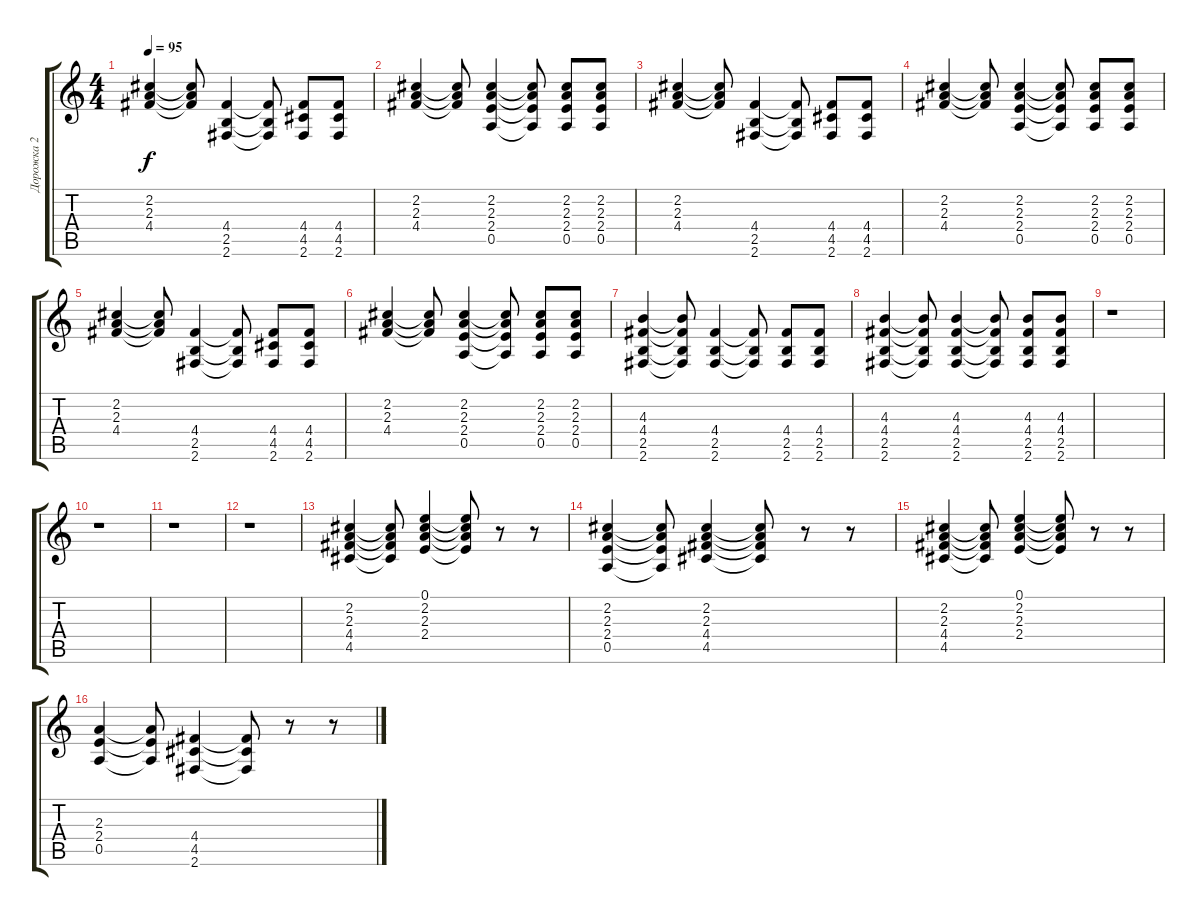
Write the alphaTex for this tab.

\track ("Дорожка 2" "Дорожка 2") {instrument electricguitarclean}
\staff {score tabs}
\tuning (E4 B3 G3 D3 A2 E2) {hide}
\ts (4 4)
\tempo 95
\clef g2
\ks c
(2.2 2.3 4.4).4{dy f} (2.2{t} 2.3{t} 4.4{t}).8 (4.4 2.5 2.6).4 (4.4{t} 2.5{t} 2.6{t}).8 (4.4 4.5 2.6).8 (4.4 4.5 2.6).8 |
(2.2 2.3 4.4).4 (2.2{t} 2.3{t} 4.4{t}).8 (2.2 2.3 2.4 0.5).4 (2.2{t} 2.3{t} 2.4{t} 0.5{t}).8 (2.2 2.3 2.4 0.5).8 (2.2 2.3 2.4 0.5).8 |
(2.2 2.3 4.4).4 (2.2{t} 2.3{t} 4.4{t}).8 (4.4 2.5 2.6).4 (4.4{t} 2.5{t} 2.6{t}).8 (4.4 4.5 2.6).8 (4.4 4.5 2.6).8 |
(2.2 2.3 4.4).4 (2.2{t} 2.3{t} 4.4{t}).8 (2.2 2.3 2.4 0.5).4 (2.2{t} 2.3{t} 2.4{t} 0.5{t}).8 (2.2 2.3 2.4 0.5).8 (2.2 2.3 2.4 0.5).8 |
(2.2 2.3 4.4).4 (2.2{t} 2.3{t} 4.4{t}).8 (4.4 2.5 2.6).4 (4.4{t} 2.5{t} 2.6{t}).8 (4.4 4.5 2.6).8 (4.4 4.5 2.6).8 |
(2.2 2.3 4.4).4 (2.2{t} 2.3{t} 4.4{t}).8 (2.2 2.3 2.4 0.5).4 (2.2{t} 2.3{t} 2.4{t} 0.5{t}).8 (2.2 2.3 2.4 0.5).8 (2.2 2.3 2.4 0.5).8 |
(4.3 4.4 2.5 2.6).4 (4.3{t} 4.4{t} 2.5{t} 2.6{t}).8 (4.4 2.5 2.6).4 (4.4{t} 2.5{t} 2.6{t}).8 (4.4 2.5 2.6).8 (4.4 2.5 2.6).8 |
(4.3 4.4 2.5 2.6).4 (4.3{t} 4.4{t} 2.5{t} 2.6{t}).8 (4.3 4.4 2.5 2.6).4 (4.3{t} 4.4{t} 2.5{t} 2.6{t}).8 (4.3 4.4 2.5 2.6).8 (4.3 4.4 2.5 2.6).8 |
r.1 |
r.1 |
r.1 |
r.1 |
(2.2 2.3 4.4 4.5).4 (2.2{t} 2.3{t} 4.4{t} 4.5{t}).8 (0.1 2.2 2.3 2.4).4 (0.1{t} 2.2{t} 2.3{t} 2.4{t}).8 r.8 r.8 |
(2.2 2.3 2.4 0.5).4 (2.2{t} 2.3{t} 2.4{t} 0.5{t}).8 (2.2 2.3 4.4 4.5).4 (2.2{t} 2.3{t} 4.4{t} 4.5{t}).8 r.8 r.8 |
(2.2 2.3 4.4 4.5).4 (2.2{t} 2.3{t} 4.4{t} 4.5{t}).8 (0.1 2.2 2.3 2.4).4 (0.1{t} 2.2{t} 2.3{t} 2.4{t}).8 r.8 r.8 |
(2.3 2.4 0.5).4 (2.3{t} 2.4{t} 0.5{t}).8 (4.4 4.5 2.6).4 (4.4{t} 4.5{t} 2.6{t}).8 r.8 r.8
